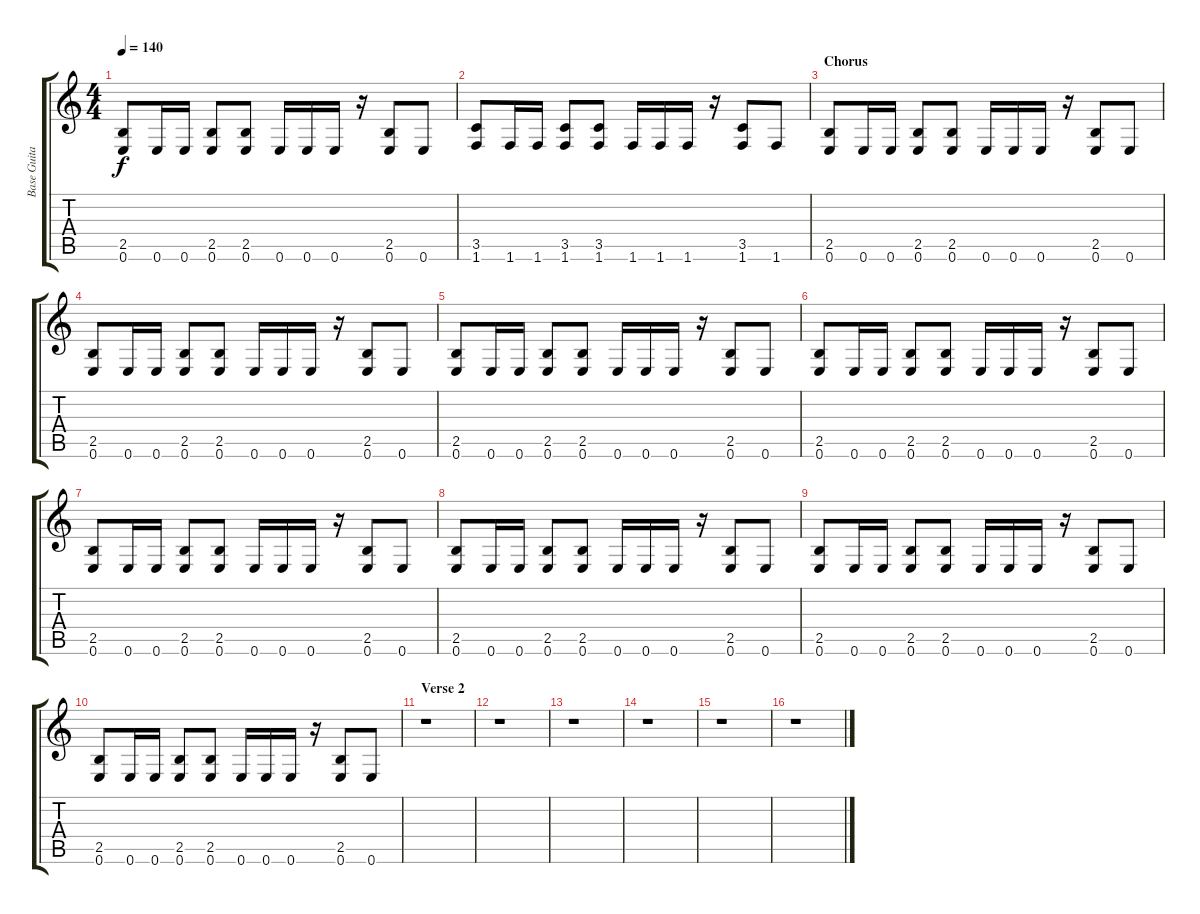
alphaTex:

\track ("Base Guitar" "Base Guita") {instrument overdrivenguitar}
\staff {score tabs}
\tuning (E4 B3 G3 D3 A2 E2) {hide}
\ts (4 4)
\tempo 140
\clef g2
\ks c
(2.5 0.6).8{dy f} 0.6.16 0.6.16 (2.5 0.6).8 (2.5 0.6).8 0.6.16 0.6.16 0.6.16 r.16 (2.5 0.6).8 0.6.8 |
(3.5 1.6).8 1.6.16 1.6.16 (3.5 1.6).8 (3.5 1.6).8 1.6.16 1.6.16 1.6.16 r.16 (3.5 1.6).8 1.6.8 |
\section ("" "Chorus")
(2.5 0.6).8 0.6.16 0.6.16 (2.5 0.6).8 (2.5 0.6).8 0.6.16 0.6.16 0.6.16 r.16 (2.5 0.6).8 0.6.8 |
(2.5 0.6).8 0.6.16 0.6.16 (2.5 0.6).8 (2.5 0.6).8 0.6.16 0.6.16 0.6.16 r.16 (2.5 0.6).8 0.6.8 |
(2.5 0.6).8 0.6.16 0.6.16 (2.5 0.6).8 (2.5 0.6).8 0.6.16 0.6.16 0.6.16 r.16 (2.5 0.6).8 0.6.8 |
(2.5 0.6).8 0.6.16 0.6.16 (2.5 0.6).8 (2.5 0.6).8 0.6.16 0.6.16 0.6.16 r.16 (2.5 0.6).8 0.6.8 |
(2.5 0.6).8 0.6.16 0.6.16 (2.5 0.6).8 (2.5 0.6).8 0.6.16 0.6.16 0.6.16 r.16 (2.5 0.6).8 0.6.8 |
(2.5 0.6).8 0.6.16 0.6.16 (2.5 0.6).8 (2.5 0.6).8 0.6.16 0.6.16 0.6.16 r.16 (2.5 0.6).8 0.6.8 |
(2.5 0.6).8 0.6.16 0.6.16 (2.5 0.6).8 (2.5 0.6).8 0.6.16 0.6.16 0.6.16 r.16 (2.5 0.6).8 0.6.8 |
(2.5 0.6).8 0.6.16 0.6.16 (2.5 0.6).8 (2.5 0.6).8 0.6.16 0.6.16 0.6.16 r.16 (2.5 0.6).8 0.6.8 |
\section ("" "Verse 2")
r.1 |
r.1 |
r.1 |
r.1 |
r.1 |
r.1
